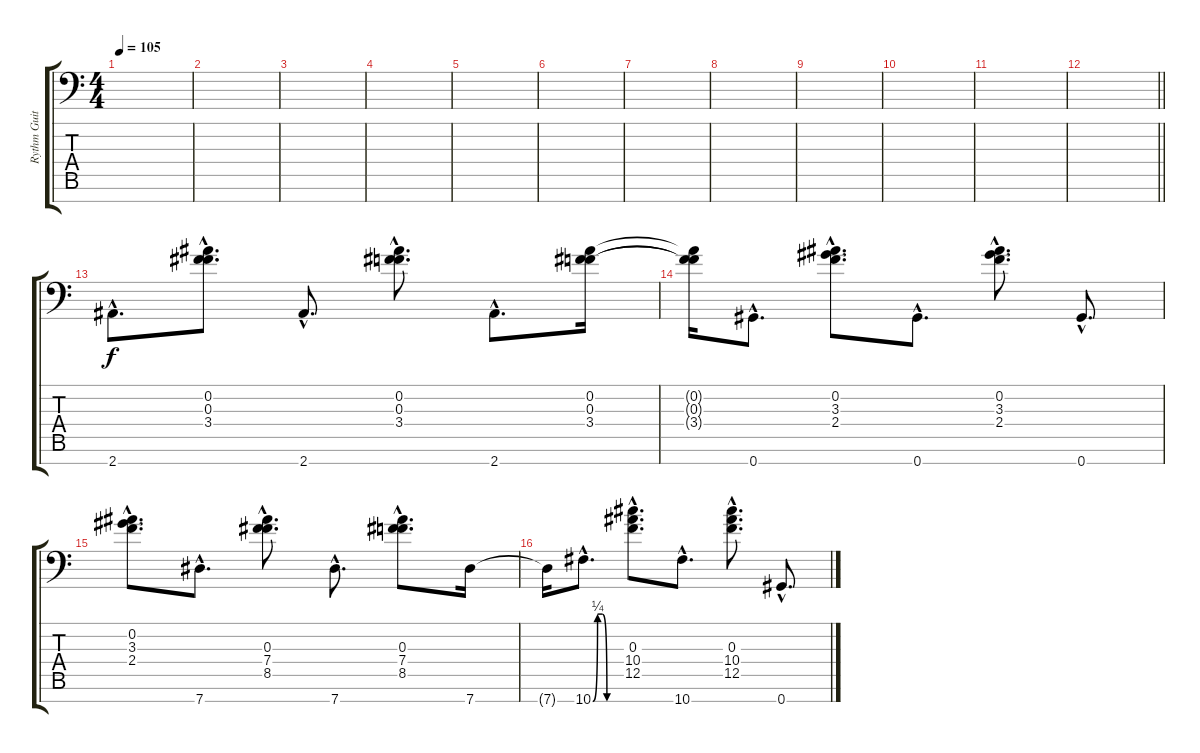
\track ("Rythm Guitar #2" "Rythm Guit") {instrument distortionguitar}
\staff {score tabs}
\tuning (Eb4 Bb3 F3 Eb3 Bb2 F2 Ab1) {hide}
\ts (4 4)
\section ("" "")
\tempo 105
\clef f4
\ks c
|
|
|
|
|
|
|
|
|
|
|
\barLineRight lightlight
|
\section ("" "")
2.7{hac}.8{d volume 16} (0.2{hac} 0.3{hac} 3.4{hac}).8{d} 2.7{hac}.8{d} (0.2{hac} 0.3{hac} 3.4{hac}).8{d} 2.7{hac}.8{d} (0.2 0.3 3.4).16 |
(0.2{t} 0.3{t} 3.4{t}).16 0.7{hac}.8{d} (0.2{hac} 3.3{hac} 2.4{hac}).8{d} 0.7{hac}.8{d} (0.2{hac} 3.3{hac} 2.4{hac}).8{d} 0.7{hac}.8{d} |
(0.2{hac} 3.3{hac} 2.4{hac}).8{d} 7.7{hac}.8{d} (0.3{hac} 7.4{hac} 8.5{hac}).8{d} 7.7{hac}.8{d} (0.3{hac} 7.4{hac} 8.5{hac}).8{d} 7.7.16 |
7.7{t}.16 10.7{be (custom 0 0 10 1 20 1 30 0 60 0) hac}.8{d} (0.3{hac} 10.4{hac} 12.5{hac}).8{d} 10.7{hac}.8{d} (0.3{hac} 10.4{hac} 12.5{hac}).8{d} 0.7{hac}.8{d}
